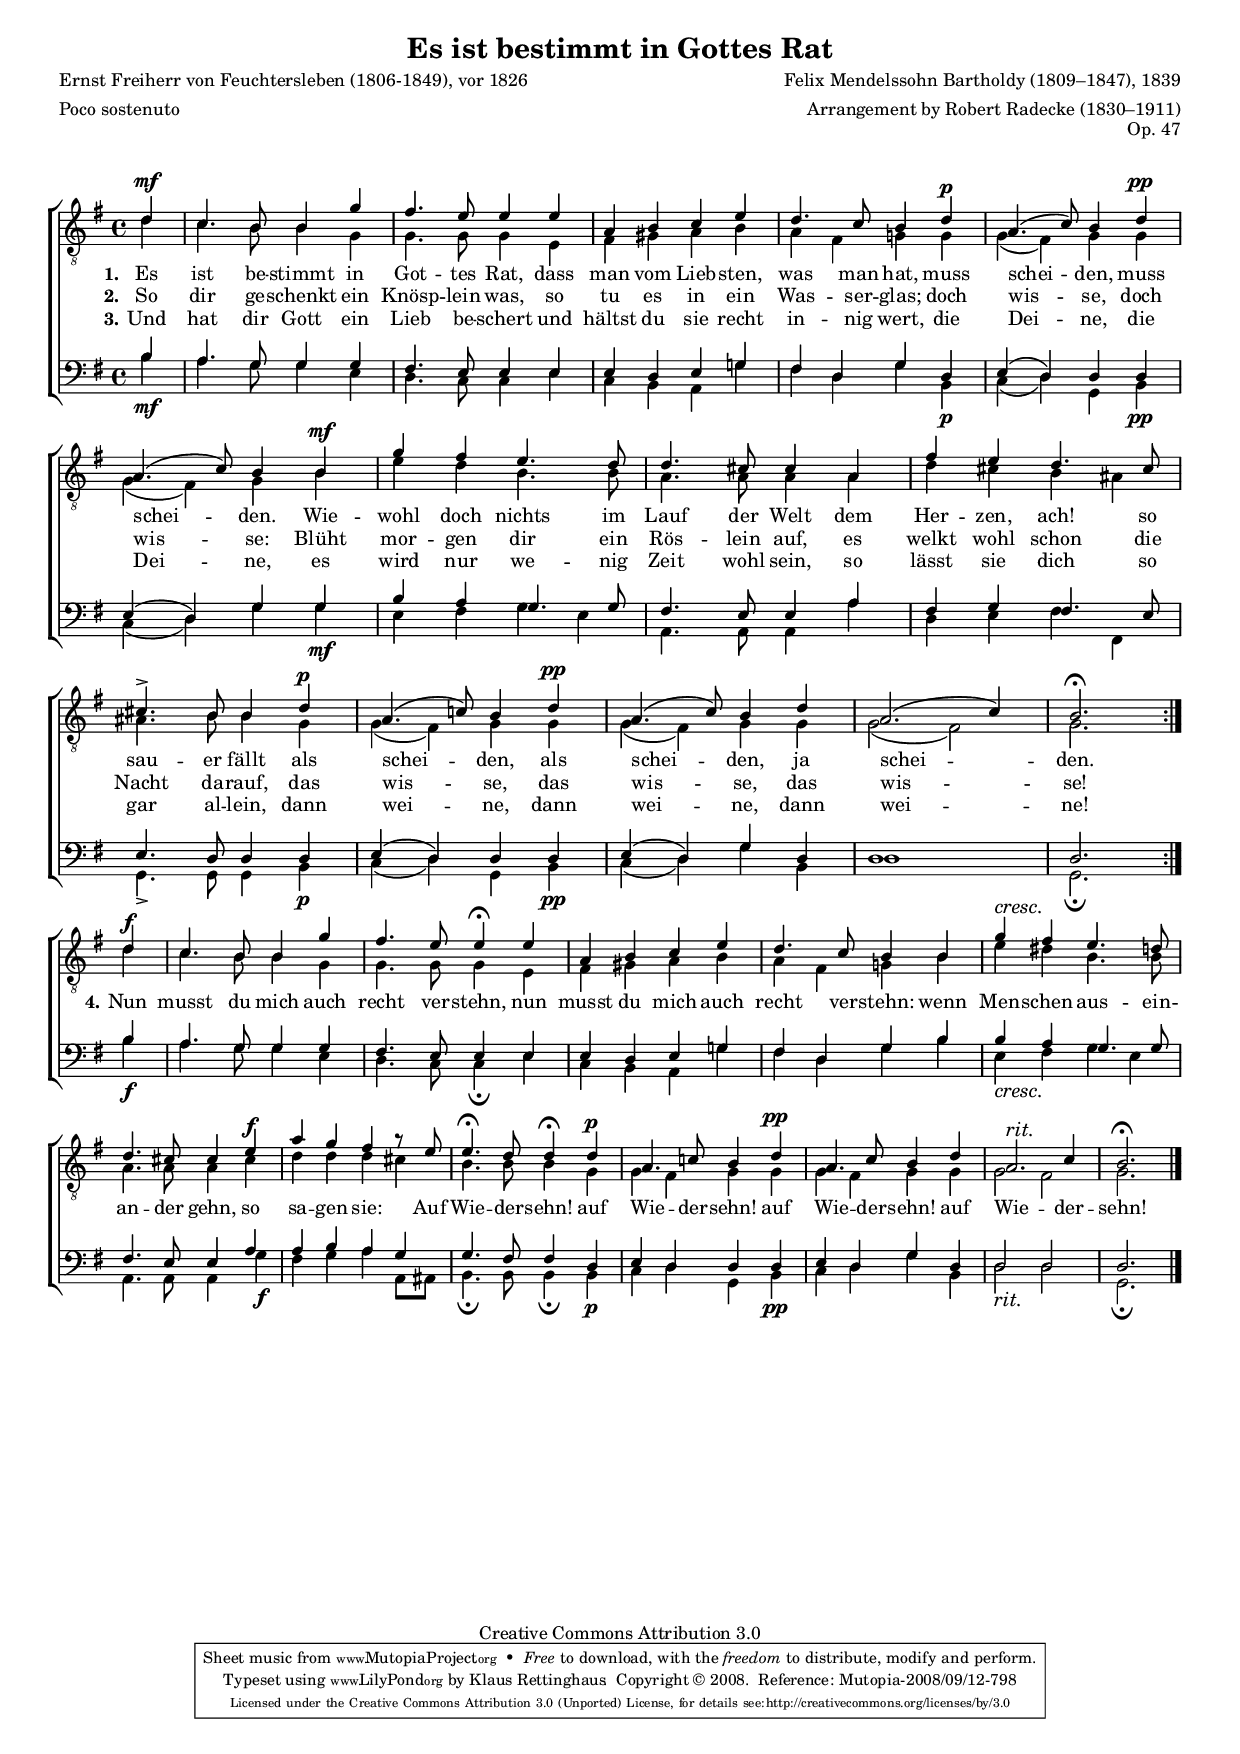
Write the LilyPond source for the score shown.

\include "deutsch.ly" 

#(set-global-staff-size 15.5) 
#(ly:set-option 'point-and-click #f) 

\version "2.10" 

global = { \key g \major \time 4/4 \tempo 4=108 } 

TAGottesRat = \relative g' 
{ 
\partial 4 
d4\mf c4. h8 h4 g' fis4. e8 e4 
e4 a, h c e d4. c8 h4 
d4\p a4.( c8) h4 
d4\pp a4.( c8) h4 
h4\mf g' fis e4. d8 d4. cis8 cis4 
a4 fis' e d4. cis8 cis4.-> h8 h4 
d4\p a4.( c!8) h4 
d4\pp a4.( c8) h4 
d4 a2.( c4) h2.\fermata 
\bar ":|" 
\break 
d4\f c4. h8 h4 g' fis4. e8 e4\fermata 
e4 a, h c e d4. c8 h4 
\setTextCresc 
h4 g'\< fis e4. d8 d4. cis8 cis4 
e4\f a g fis4 r8 e e4.\fermata d8 d4\fermata 
d4\p a4. c!8 h4 
d4\pp a4. c8 h4 
d4 a2.^\markup{\large\italic rit.} c4 h2.\fermata 
\bar "|." 
} 

TBGottesRat = \relative g' 
{ 
\partial 4 
d4 c4. h8 h4 g g4. g8 g4 
e4 fis gis a h a fis g! 
g4 g( fis) g 
g4 g( fis) g 
h4 e d h4. h8 a4. a8 a4 
a4 d cis h ais ais4. h8 h4 
g4 g( fis) g 
g4 g( fis) g 
g4 g2( fis) g2. 
\bar ":|" 
d'4 c4. h8 h4 g g4. g8 g4 
e4 fis gis a h a fis g! 
h4 e dis h4. h8 a4. a8 a4 
cis4 d d d cis h4. h8 h4 
g4 g fis g 
g4 g fis g 
g4 g2 fis g2. 
} 

BAGottesRat = \relative g 
{ 
\partial 4 
h4 a4. g8 g4 g fis4. e8 e4 
e4 e d e g fis d g 
d4 e( d) d 
d4 e( d) g 
g4 h a g4. g8 fis4. e8 e4 
a4 fis g fis4. e8 e4. d8 d4 
d4 e( d) d 
d4 e( d) g 
d4 d1 d2. 
\bar ":|" 
h'4 a4. g8 g4 g fis4. e8 e4 
e4 e d e g fis d g 
h4 h a g4. g8 fis4. e8 e4 
a4 a h a g g4. fis8 fis4 
d4 e d d 
d4 e d g 
d4 d2 d d2. 
} 

BBGottesRat = \relative g 
{ 
\partial 4 
h4\mf a4. g8 g4 e d4. c8 c4 
e4 c h a g'! fis d g 
h,4\p c( d) g, 
h4\pp c( d) g 
g4\mf e fis g e a,4. a8 a4 
a'4 d, e fis fis, g4.-> g8 g4 
h4\p c( d) g, 
h4\pp c( d) g 
h,4 d1 g,2.\fermata 
\bar ":|" 
h'4\f a4. g8 g4 e d4. c8 c4\fermata 
e4 c h a g'! fis d g 
\setTextCresc 
h4 e,\< fis g e a,4. a8 a4 
g'4\f fis g a a,8[ ais] h4.\fermata h8 h4\fermata 
h4\p c d g, 
h4\pp c d g 
h,4 d2_\markup{\large\italic rit.} d g,2.\fermata 
} 


LGottesRatA = \lyricmode {
\set stanza = "1."
Es ist be -- stimmt in Got -- tes Rat, 
dass man vom Lieb -- sten, was man hat, 
muss schei -- den, 
muss schei -- den. 
Wie -- wohl doch nichts im Lauf der Welt 
dem Her -- zen, ach! so sau -- er fällt 
als schei -- den, 
als schei -- den, 
ja schei -- den. 
}

LGottesRatB = \lyricmode {
\set stanza = "2."
So dir ge -- schenkt ein Knösp -- lein was, 
so tu es in ein Was -- ser -- glas; 
doch wis -- se, 
doch wis -- se: 
Blüht mor -- gen dir ein Rös -- lein auf, 
es welkt wohl schon die Nacht da -- rauf, 
das wis -- se, 
das wis -- se, 
das wis -- se! 
}

LGottesRatC = \lyricmode {
\set stanza = "3."
Und hat dir Gott ein Lieb be -- schert 
und hältst du sie recht in -- nig wert, 
die Dei -- ne, 
die Dei -- ne, 
es wird nur we -- nig Zeit wohl sein, 
so lässt sie dich so gar al -- lein, 
dann wei -- ne, 
dann wei -- ne, 
dann wei -- ne! 
}

LGottesRatD = \lyricmode {
\set stanza = "4."
Nun musst du mich auch recht ver -- stehn, 
nun musst du mich auch recht ver -- stehn: 
wenn Men -- schen aus -- ein -- an -- der gehn, 
so sa -- gen sie: 
Auf Wie -- der -- sehn! 
auf Wie -- der -- sehn! 
auf Wie -- der -- sehn! 
auf Wie -- der -- sehn! 
}

%--------------------

\header {
 kaisernumber = "107"
 comment = ""
 footnote = ""
 
 title = "Es ist bestimmt in Gottes Rat"
 subtitle = ""
 composer = "Felix Mendelssohn Bartholdy (1809–1847), 1839"
 opus = "Op. 47"
 meter = \markup {Poco sostenuto}
 arranger = "Arrangement by Robert Radecke (1830–1911)"
 poet = "Ernst Freiherr von Feuchtersleben (1806-1849), vor 1826"
 
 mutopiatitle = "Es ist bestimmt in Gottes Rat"
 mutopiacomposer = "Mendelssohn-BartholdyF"
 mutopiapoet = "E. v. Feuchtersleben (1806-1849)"
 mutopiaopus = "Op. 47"
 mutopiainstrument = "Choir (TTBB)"
 date = "1900s"
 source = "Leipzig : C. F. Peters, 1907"
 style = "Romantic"
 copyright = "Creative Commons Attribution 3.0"
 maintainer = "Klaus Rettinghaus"
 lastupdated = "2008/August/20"
 
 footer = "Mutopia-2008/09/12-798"
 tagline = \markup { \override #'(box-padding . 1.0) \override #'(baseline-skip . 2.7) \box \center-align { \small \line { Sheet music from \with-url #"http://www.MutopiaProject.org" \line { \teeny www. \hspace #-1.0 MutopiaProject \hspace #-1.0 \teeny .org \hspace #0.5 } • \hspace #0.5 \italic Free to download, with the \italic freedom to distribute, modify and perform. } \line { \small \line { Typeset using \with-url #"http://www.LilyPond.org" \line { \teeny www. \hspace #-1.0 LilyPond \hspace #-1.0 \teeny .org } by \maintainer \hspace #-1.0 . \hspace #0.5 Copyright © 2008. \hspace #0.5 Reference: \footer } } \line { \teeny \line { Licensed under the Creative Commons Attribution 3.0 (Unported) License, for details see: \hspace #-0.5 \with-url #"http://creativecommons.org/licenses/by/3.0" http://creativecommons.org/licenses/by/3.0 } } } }
}

\score {
{
\context ChoirStaff 
	<< 
	\context Lyrics = extra 
	\context Staff = TenorStaff 
	<< 
	\set Staff.midiInstrument = "voice oohs" 
			\clef "G_8" 
			\context Voice = TenorA { \voiceOne 
				<< 
				\autoBeamOff 
				\dynamicUp 
				{ \global \TAGottesRat } 
				>> } 
			\context Voice = TenorB { \voiceTwo 
 				<< 
				\autoBeamOff 
				{ \global \TBGottesRat } 
				>> } 
			>> 
	\context Lyrics = verseone 
	\context Lyrics = versetwo 
	\context Lyrics = versethree 
	\context Staff = BassStaff 
	<< 
	\set Staff.midiInstrument = "voice oohs" 
			\clef "F" 
			\context Voice = BassA { \voiceOne 
				<< 
				\autoBeamOff 
				{ \global \BAGottesRat } 
				>> } 
			\context Voice = BassB { \voiceTwo 
				<< 
				\autoBeamOff 
				\dynamicDown 
				{ \global \BBGottesRat } 
				>> } 
		>> 
	\context Lyrics = verseone \lyricsto TenorA \LGottesRatA 
	\context Lyrics = versetwo \lyricsto TenorA { \LGottesRatB \LGottesRatD } 
	\context Lyrics = versethree \lyricsto TenorA \LGottesRatC 
	>> 
}

\layout {
indent = 0.0\cm
\context {\Score 
\remove "Bar_number_engraver"
\override MetronomeMark #'transparent = ##t 
\override DynamicTextSpanner #'dash-period = #-1.0 
\override BreathingSign #'text = #(make-musicglyph-markup "scripts.rvarcomma") 
}
\context {\Staff 
\override VerticalAxisGroup #'minimum-Y-extent = #'(-1 . 1) 
}
}

\midi {
\context { \Voice 
\remove "Dynamic_performer" 
}
}

}
